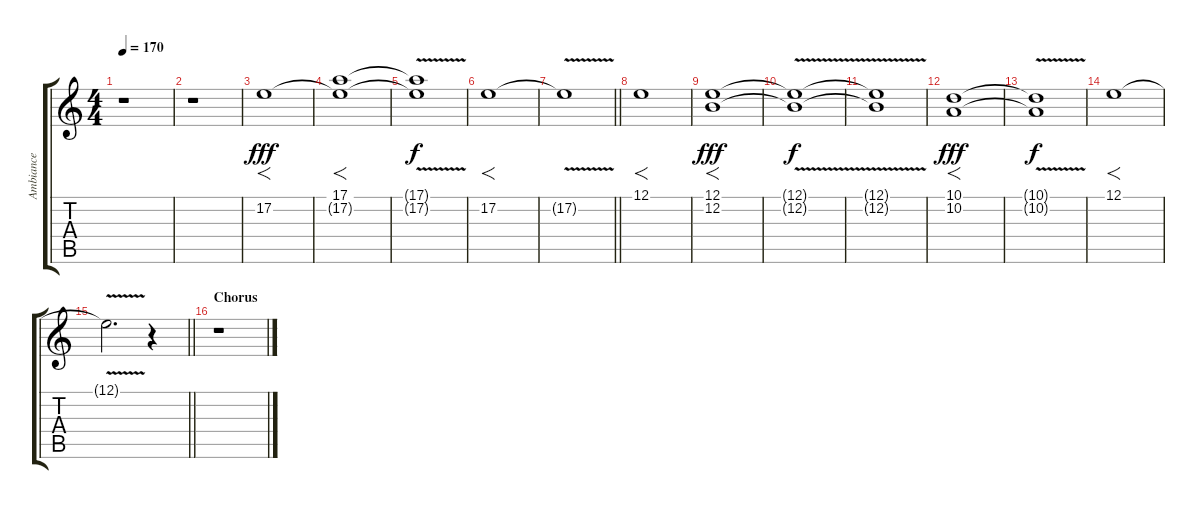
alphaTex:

\track ("Ambiance" "Ambiance") {instrument stringensemble1}
\staff {score tabs}
\tuning (E4 B3 G3 D3 A2 E2) {hide}
\ts (4 4)
\tempo 170
\clef g2
\ks c
r.1{dy f} |
r.1 |
17.2.1{f dy fff} |
(17.1 17.2{t}).1{f} |
(17.1{v t} 17.2{v t}).1{dy f} |
17.2.1{f} |
\barLineRight lightlight
17.2{v t}.1 |
12.1.1{f} |
(12.1 12.2).1{f dy fff} |
(12.1{v t} 12.2{v t}).1{dy f} |
(12.1{v t} 12.2{v t}).1 |
(10.1 10.2).1{f dy fff} |
(10.1{v t} 10.2{v t}).1{dy f} |
12.1.1{f} |
\barLineRight lightlight
12.1{v t}.2{d} r.4 |
\section ("" "Chorus")
r.1
